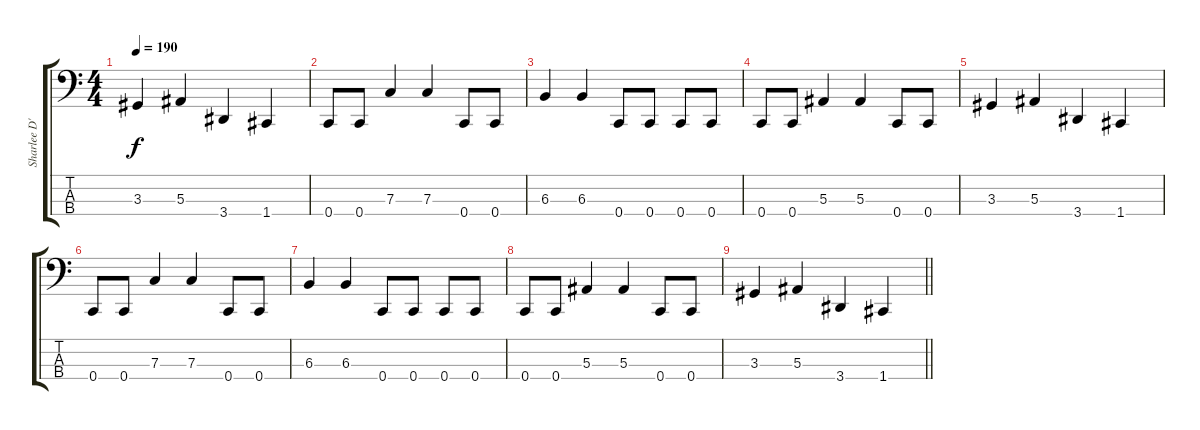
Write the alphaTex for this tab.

\track ("Sharlee D'Angelo" "Sharlee D'") {instrument electricbasspick}
\staff {score tabs}
\tuning (Eb2 Bb1 F1 C1) {hide}
\ts (4 4)
\tempo 190
\clef f4
\ks c
3.3.4{dy f} 5.3.4 3.4.4 1.4.4 |
0.4.8 0.4.8 7.3.4 7.3.4 0.4.8 0.4.8 |
6.3.4 6.3.4 0.4.8 0.4.8 0.4.8 0.4.8 |
0.4.8 0.4.8 5.3.4 5.3.4 0.4.8 0.4.8 |
3.3.4 5.3.4 3.4.4 1.4.4 |
0.4.8 0.4.8 7.3.4 7.3.4 0.4.8 0.4.8 |
6.3.4 6.3.4 0.4.8 0.4.8 0.4.8 0.4.8 |
0.4.8 0.4.8 5.3.4 5.3.4 0.4.8 0.4.8 |
\barLineRight lightlight
3.3.4 5.3.4 3.4.4 1.4.4
